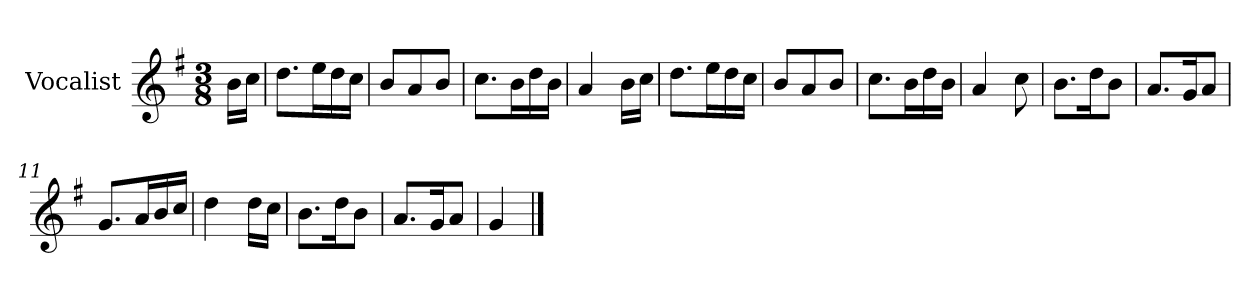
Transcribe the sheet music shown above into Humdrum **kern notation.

**kern
*part1
*staff1
*I"Vocalist
*k[f#]
*G:
*M3/8
=
16bLL
16ccJJ
=1
8.ddL
16eeL
16dd
16ccJJ
=2
8bL
8a
8bJ
=3
8.ccL
16bL
16dd
16bJJ
=4
4a
16bLL
16ccJJ
=5
8.ddL
16eeL
16dd
16ccJJ
=6
8bL
8a
8bJ
=7
8.ccL
16bL
16dd
16bJJ
=8
4a
8cc
=9
8.bL
16ddK
8bJ
=10
8.aL
16gK
8aJ
=11
8.gL
16aL
16b
16ccJJ
=12
4dd
16ddLL
16ccJJ
=13
8.bL
16ddK
8bJ
=14
8.aL
16gK
8aJ
=15
4g
==
*-
